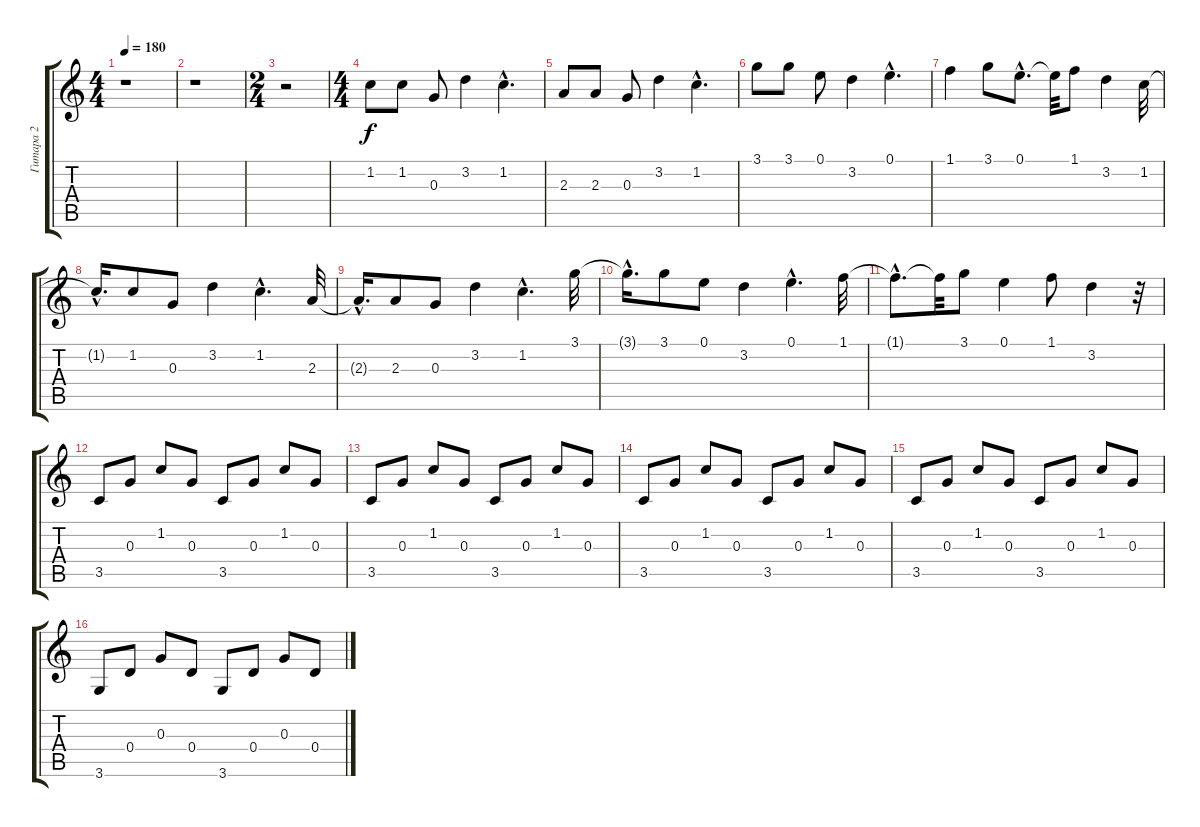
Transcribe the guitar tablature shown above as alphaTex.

\track ("Гитара 2" "Гитара 2") {instrument distortionguitar}
\staff {score tabs}
\tuning (E4 B3 G3 D3 A2 E2) {hide}
\ts (4 4)
\tempo 180
\clef g2
\ks c
r.1{dy f instrument distortionguitar} |
r.1 |
\ts (2 4)
r.2 |
\ts (4 4)
1.2.8 1.2.8 0.3.8 3.2.4 1.2{hac}.4{d} |
2.3.8 2.3.8 0.3.8 3.2.4 1.2{hac}.4{d} |
3.1.8 3.1.8 0.1.8 3.2.4 0.1{hac}.4{d} |
1.1.4 3.1.8 0.1{hac}.8{d} 0.1{t}.32 1.1.8 3.2.4 1.2.32 |
1.2{hac t}.16{d} 1.2.8 0.3.8 3.2.4 1.2{hac}.4{d} 2.3.32 |
2.3{hac t}.16{d} 2.3.8 0.3.8 3.2.4 1.2{hac}.4{d} 3.1.32 |
3.1{hac t}.16{d} 3.1.8 0.1.8 3.2.4 0.1{hac}.4{d} 1.1.32 |
1.1{hac t}.8{d} 1.1{t}.32 3.1.8 0.1.4 1.1.8 3.2.4 r.32 |
3.5.8 0.3.8 1.2.8 0.3.8 3.5.8 0.3.8 1.2.8 0.3.8 |
3.5.8 0.3.8 1.2.8 0.3.8 3.5.8 0.3.8 1.2.8 0.3.8 |
3.5.8 0.3.8 1.2.8 0.3.8 3.5.8 0.3.8 1.2.8 0.3.8 |
3.5.8 0.3.8 1.2.8 0.3.8 3.5.8 0.3.8 1.2.8 0.3.8 |
3.6.8 0.4.8 0.3.8 0.4.8 3.6.8 0.4.8 0.3.8 0.4.8
